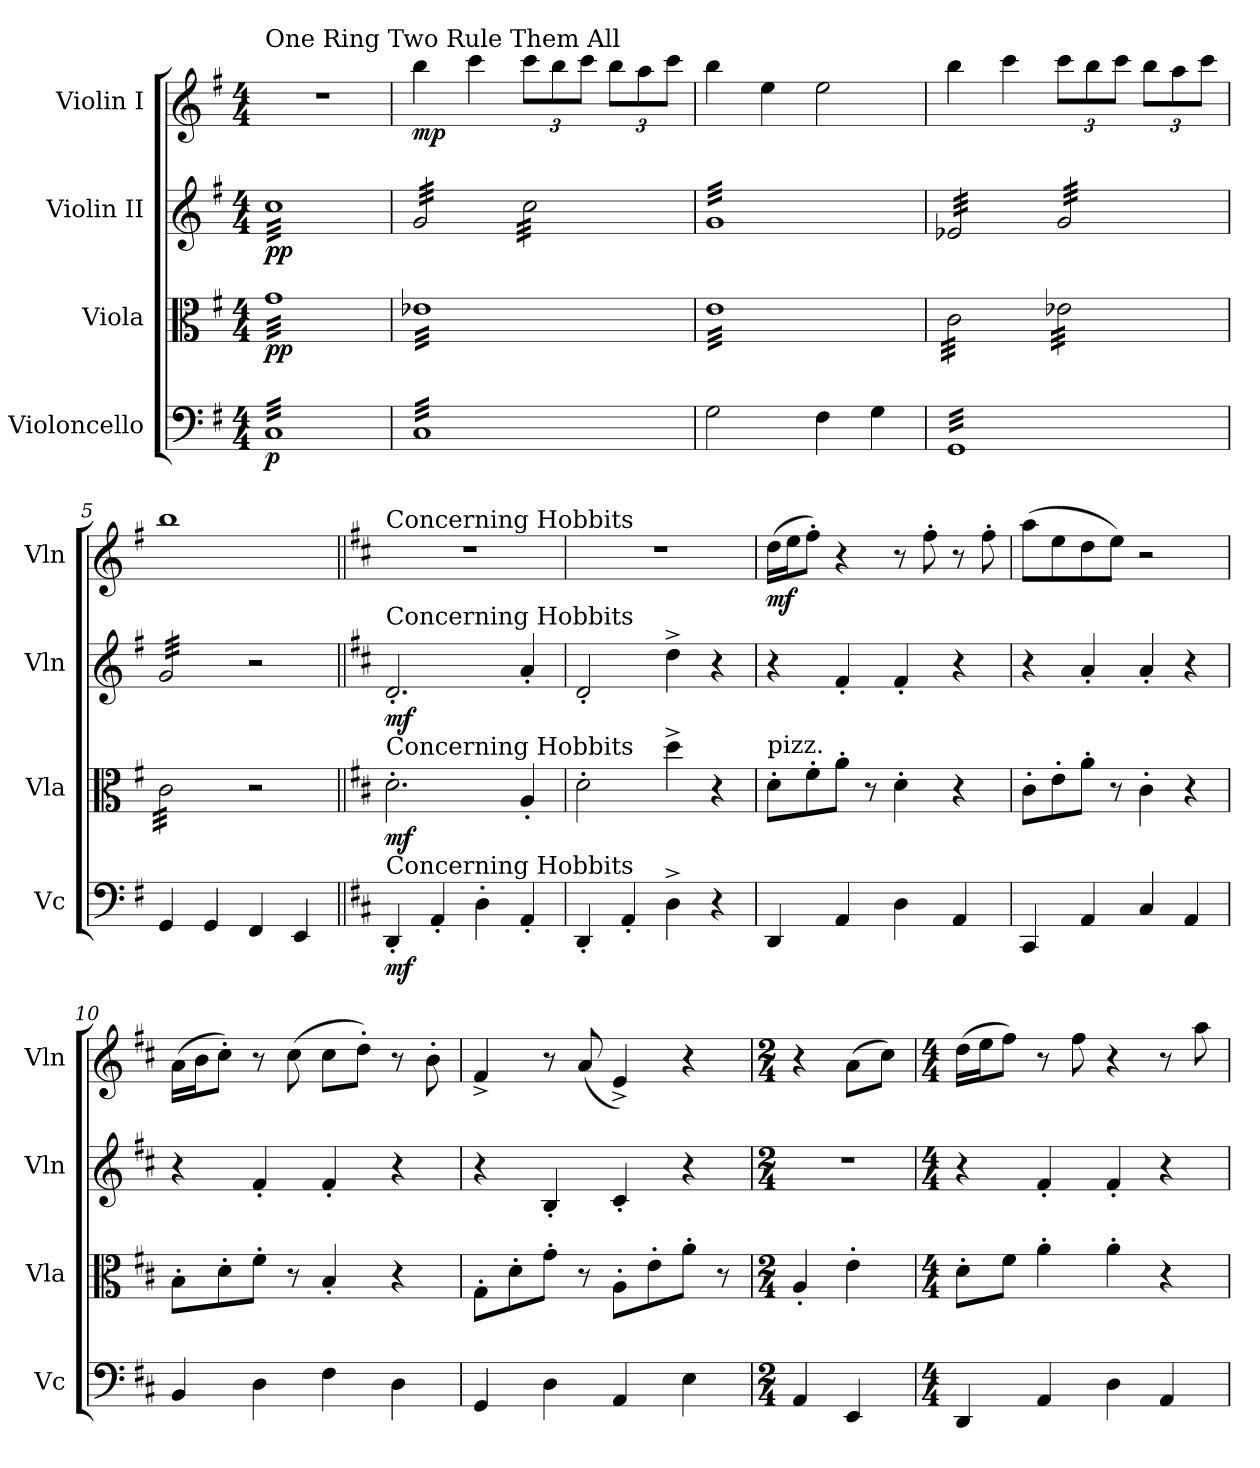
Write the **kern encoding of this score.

**kern	**dynam	**kern	**dynam	**kern	**dynam	**kern	**dynam
*part4	*part4	*part3	*part3	*part2	*part2	*part1	*part1
*staff4	*staff4	*staff3	*staff3	*staff2	*staff2	*staff1	*staff1
*I"Violoncello	*	*I"Viola	*	*I"Violin II	*	*I"Violin I	*
*I'Vc	*	*I'Vla	*	*I'Vln	*	*I'Vln	*
*clefF4	*	*clefC3	*	*clefG2	*	*clefG2	*
*k[f#]	*	*k[f#]	*	*k[f#]	*	*k[f#]	*
*M4/4	*	*M4/4	*	*M4/4	*	*M4/4	*
*MM55	*	*MM55	*	*MM55	*	*MM55	*
=1	=1	=1	=1	=1	=1	=1	=1
!	!	!	!	!	!	!LO:TX:a:t=One Ring Two Rule Them All	!
!	!	!	!	!LO:TX:a:t=One Ring To Rule Them All	!	!	!
!	!	!LO:TX:a:t=One Ring To Rule Them All	!	!	!	!	!
!LO:TX:a:t=One Ring To Rule Them All	!	!	!	!	!	!	!
!	!LO:DY:b	!	!LO:DY:b	!	!LO:DY:b	!	!
*tremolo	*	*	*	*	*	*	*
*	*	*tremolo	*	*	*	*	*
*	*	*	*	*tremolo	*	*	*
32CLLL	p	32gLLL	pp	32ccLLL	pp	1r	.
32C	.	32g	.	32cc	.	.	.
32C	.	32g	.	32cc	.	.	.
32C	.	32g	.	32cc	.	.	.
32C	.	32g	.	32cc	.	.	.
32C	.	32g	.	32cc	.	.	.
32C	.	32g	.	32cc	.	.	.
32C	.	32g	.	32cc	.	.	.
32C	.	32g	.	32cc	.	.	.
32C	.	32g	.	32cc	.	.	.
32C	.	32g	.	32cc	.	.	.
32C	.	32g	.	32cc	.	.	.
32C	.	32g	.	32cc	.	.	.
32C	.	32g	.	32cc	.	.	.
32C	.	32g	.	32cc	.	.	.
32C	.	32g	.	32cc	.	.	.
32C	.	32g	.	32cc	.	.	.
32C	.	32g	.	32cc	.	.	.
32C	.	32g	.	32cc	.	.	.
32C	.	32g	.	32cc	.	.	.
32C	.	32g	.	32cc	.	.	.
32C	.	32g	.	32cc	.	.	.
32C	.	32g	.	32cc	.	.	.
32C	.	32g	.	32cc	.	.	.
32C	.	32g	.	32cc	.	.	.
32C	.	32g	.	32cc	.	.	.
32C	.	32g	.	32cc	.	.	.
32C	.	32g	.	32cc	.	.	.
32C	.	32g	.	32cc	.	.	.
32C	.	32g	.	32cc	.	.	.
32C	.	32g	.	32cc	.	.	.
32CJJJ	.	32gJJJ	.	32ccJJJ	.	.	.
=2	=2	=2	=2	=2	=2	=2	=2
!	!	!	!	!	!	!	!LO:DY:b
32CLLL	.	32e-XLLL	.	32g/LLL	.	4bb\	mp
32C	.	32e-X	.	32g/	.	.	.
32C	.	32e-X	.	32g/	.	.	.
32C	.	32e-X	.	32g/	.	.	.
32C	.	32e-X	.	32g/	.	.	.
32C	.	32e-X	.	32g/	.	.	.
32C	.	32e-X	.	32g/	.	.	.
32C	.	32e-X	.	32g/	.	.	.
32C	.	32e-X	.	32g/	.	4ccc\	.
32C	.	32e-X	.	32g/	.	.	.
32C	.	32e-X	.	32g/	.	.	.
32C	.	32e-X	.	32g/	.	.	.
32C	.	32e-X	.	32g/	.	.	.
32C	.	32e-X	.	32g/	.	.	.
32C	.	32e-X	.	32g/	.	.	.
32C	.	32e-X	.	32g/JJJ	.	.	.
*	*	*	*	*	*	*Xbrackettup	*
32C	.	32e-X	.	32cc\LLL	.	12ccc\L	.
32C	.	32e-X	.	32cc\	.	.	.
32C	.	32e-X	.	32cc\	.	.	.
.	.	.	.	.	.	12bb\	.
32C	.	32e-X	.	32cc\	.	.	.
32C	.	32e-X	.	32cc\	.	.	.
32C	.	32e-X	.	32cc\	.	.	.
.	.	.	.	.	.	12ccc\J	.
32C	.	32e-X	.	32cc\	.	.	.
32C	.	32e-X	.	32cc\	.	.	.
32C	.	32e-X	.	32cc\	.	12bb\L	.
32C	.	32e-X	.	32cc\	.	.	.
32C	.	32e-X	.	32cc\	.	.	.
.	.	.	.	.	.	12aa\	.
32C	.	32e-X	.	32cc\	.	.	.
32C	.	32e-X	.	32cc\	.	.	.
32C	.	32e-X	.	32cc\	.	.	.
.	.	.	.	.	.	12ccc\J	.
32C	.	32e-X	.	32cc\	.	.	.
32CJJJ	.	32e-XJJJ	.	32cc\JJJ	.	.	.
*Xtremolo	*	*	*	*	*	*	*
=3	=3	=3	=3	=3	=3	=3	=3
2G\	.	32eLLL	.	32gLLL	.	4bb\	.
.	.	32e	.	32g	.	.	.
.	.	32e	.	32g	.	.	.
.	.	32e	.	32g	.	.	.
.	.	32e	.	32g	.	.	.
.	.	32e	.	32g	.	.	.
.	.	32e	.	32g	.	.	.
.	.	32e	.	32g	.	.	.
.	.	32e	.	32g	.	4ee\	.
.	.	32e	.	32g	.	.	.
.	.	32e	.	32g	.	.	.
.	.	32e	.	32g	.	.	.
.	.	32e	.	32g	.	.	.
.	.	32e	.	32g	.	.	.
.	.	32e	.	32g	.	.	.
.	.	32e	.	32g	.	.	.
4F#\	.	32e	.	32g	.	2ee\	.
.	.	32e	.	32g	.	.	.
.	.	32e	.	32g	.	.	.
.	.	32e	.	32g	.	.	.
.	.	32e	.	32g	.	.	.
.	.	32e	.	32g	.	.	.
.	.	32e	.	32g	.	.	.
.	.	32e	.	32g	.	.	.
4G\	.	32e	.	32g	.	.	.
.	.	32e	.	32g	.	.	.
.	.	32e	.	32g	.	.	.
.	.	32e	.	32g	.	.	.
.	.	32e	.	32g	.	.	.
.	.	32e	.	32g	.	.	.
.	.	32e	.	32g	.	.	.
.	.	32eJJJ	.	32gJJJ	.	.	.
=4	=4	=4	=4	=4	=4	=4	=4
*tremolo	*	*	*	*	*	*	*
32GGLLL	.	32c\LLL	.	32e-X/LLL	.	4bb\	.
32GG	.	32c\	.	32e-X/	.	.	.
32GG	.	32c\	.	32e-X/	.	.	.
32GG	.	32c\	.	32e-X/	.	.	.
32GG	.	32c\	.	32e-X/	.	.	.
32GG	.	32c\	.	32e-X/	.	.	.
32GG	.	32c\	.	32e-X/	.	.	.
32GG	.	32c\	.	32e-X/	.	.	.
32GG	.	32c\	.	32e-X/	.	4ccc\	.
32GG	.	32c\	.	32e-X/	.	.	.
32GG	.	32c\	.	32e-X/	.	.	.
32GG	.	32c\	.	32e-X/	.	.	.
32GG	.	32c\	.	32e-X/	.	.	.
32GG	.	32c\	.	32e-X/	.	.	.
32GG	.	32c\	.	32e-X/	.	.	.
32GG	.	32c\JJJ	.	32e-X/JJJ	.	.	.
32GG	.	32e-X\LLL	.	32g/LLL	.	12ccc\L	.
32GG	.	32e-X\	.	32g/	.	.	.
32GG	.	32e-X\	.	32g/	.	.	.
.	.	.	.	.	.	12bb\	.
32GG	.	32e-X\	.	32g/	.	.	.
32GG	.	32e-X\	.	32g/	.	.	.
32GG	.	32e-X\	.	32g/	.	.	.
.	.	.	.	.	.	12ccc\J	.
32GG	.	32e-X\	.	32g/	.	.	.
32GG	.	32e-X\	.	32g/	.	.	.
32GG	.	32e-X\	.	32g/	.	12bb\L	.
32GG	.	32e-X\	.	32g/	.	.	.
32GG	.	32e-X\	.	32g/	.	.	.
.	.	.	.	.	.	12aa\	.
32GG	.	32e-X\	.	32g/	.	.	.
32GG	.	32e-X\	.	32g/	.	.	.
32GG	.	32e-X\	.	32g/	.	.	.
.	.	.	.	.	.	12ccc\J	.
32GG	.	32e-X\	.	32g/	.	.	.
32GGJJJ	.	32e-X\JJJ	.	32g/JJJ	.	.	.
*Xtremolo	*	*	*	*	*	*	*
=5	=5	=5	=5	=5	=5	=5	=5
4GG/	.	32c\LLL	.	32g/LLL	.	1bb	.
.	.	32c\	.	32g/	.	.	.
.	.	32c\	.	32g/	.	.	.
.	.	32c\	.	32g/	.	.	.
.	.	32c\	.	32g/	.	.	.
.	.	32c\	.	32g/	.	.	.
.	.	32c\	.	32g/	.	.	.
.	.	32c\	.	32g/	.	.	.
4GG/	.	32c\	.	32g/	.	.	.
.	.	32c\	.	32g/	.	.	.
.	.	32c\	.	32g/	.	.	.
.	.	32c\	.	32g/	.	.	.
.	.	32c\	.	32g/	.	.	.
.	.	32c\	.	32g/	.	.	.
.	.	32c\	.	32g/	.	.	.
.	.	32c\JJJ	.	32g/JJJ	.	.	.
*	*	*	*	*Xtremolo	*	*	*
*	*	*Xtremolo	*	*	*	*	*
4FF#/	.	2r	.	2r	.	.	.
4EE/	.	.	.	.	.	.	.
!!LO:LB:g=z
=6||	=6||	=6||	=6||	=6||	=6||	=6||	=6||
*k[f#c#]	*	*k[f#c#]	*	*k[f#c#]	*	*k[f#c#]	*
*	*	*	*	*	*	*MM104	*
!	!	!	!	!	!	!LO:TX:a:t=Concerning Hobbits	!
!	!	!	!	!LO:TX:a:t=Concerning Hobbits	!	!	!
!	!	!LO:TX:a:t=Concerning Hobbits	!	!	!	!	!
!LO:TX:a:t=Concerning Hobbits	!	!	!	!	!	!	!
!	!LO:DY:b	!	!LO:DY:b	!	!LO:DY:b	!	!
4DD'/	mf	2.d'\	mf	2.d'/	mf	1r	.
4AA'/	.	.	.	.	.	.	.
4D'\	.	.	.	.	.	.	.
4AA'/	.	4A'/	.	4a'/	.	.	.
=7	=7	=7	=7	=7	=7	=7	=7
4DD'/	.	2d'\	.	2d'/	.	1r	.
4AA'/	.	.	.	.	.	.	.
4D^\	.	4dd^\	.	4dd^\	.	.	.
4r	.	4r	.	4r	.	.	.
=8	=8	=8	=8	=8	=8	=8	=8
!	!	!LO:TX:a:t=pizz.	!	!	!	!	!
!	!	!	!	!	!	!	!LO:DY:b
4DD/	.	8d'\L	.	4r	.	(>16dd\LL	mf
.	.	.	.	.	.	16ee\J	.
.	.	8f#'\	.	.	.	8ff#'\J)	.
4AA/	.	8a'\J	.	4f#'/	.	4r	.
.	.	8r	.	.	.	.	.
4D\	.	4d'\	.	4f#'/	.	8r	.
.	.	.	.	.	.	8ff#'\	.
4AA/	.	4r	.	4r	.	8r	.
.	.	.	.	.	.	8ff#'\	.
=9	=9	=9	=9	=9	=9	=9	=9
4CC#/	.	8c#'\L	.	4r	.	(>8aa\L	.
.	.	8e'\	.	.	.	8ee\	.
4AA/	.	8a'\J	.	4a'/	.	8dd\	.
.	.	8r	.	.	.	8ee\J)	.
4C#/	.	4c#'\	.	4a'/	.	2r	.
4AA/	.	4r	.	4r	.	.	.
=10	=10	=10	=10	=10	=10	=10	=10
4BB/	.	8B'\L	.	4r	.	(>16a\LL	.
.	.	.	.	.	.	16b\J	.
.	.	8d'\	.	.	.	8cc#'\J)	.
4D\	.	8f#'\J	.	4f#'/	.	8r	.
.	.	8r	.	.	.	(>8cc#\	.
4F#\	.	4B'/	.	4f#'/	.	8cc#\L	.
.	.	.	.	.	.	8dd'\J)	.
4D\	.	4r	.	4r	.	8r	.
.	.	.	.	.	.	8b'\	.
=11	=11	=11	=11	=11	=11	=11	=11
4GG/	.	8G'\L	.	4r	.	4f#^/	.
.	.	8d'\	.	.	.	.	.
4D\	.	8g'\J	.	4B'/	.	8r	.
.	.	8r	.	.	.	(<8a/	.
4AA/	.	8A'\L	.	4c#'/	.	4e^/)	.
.	.	8e'\	.	.	.	.	.
4E\	.	8a'\J	.	4r	.	4r	.
.	.	8r	.	.	.	.	.
!!LO:PB:g=z
=12	=12	=12	=12	=12	=12	=12	=12
*M2/4	*	*M2/4	*	*M2/4	*	*M2/4	*
4AA/	.	4A'/	.	2r	.	4r	.
4EE/	.	4e'\	.	.	.	(>8a\L	.
.	.	.	.	.	.	8cc#\J)	.
=13	=13	=13	=13	=13	=13	=13	=13
*M4/4	*	*M4/4	*	*M4/4	*	*M4/4	*
4DD/	.	8d'\L	.	4r	.	(>16dd\LL	.
.	.	.	.	.	.	16ee\J	.
.	.	8f#\J	.	.	.	8ff#\J)	.
4AA/	.	4a'\	.	4f#'/	.	8r	.
.	.	.	.	.	.	8ff#\	.
4D\	.	4a'\	.	4f#'/	.	4r	.
4AA/	.	4r	.	4r	.	8r	.
.	.	.	.	.	.	8aa\	.
=	=	=	=	=	=	=	=
*-	*-	*-	*-	*-	*-	*-	*-
